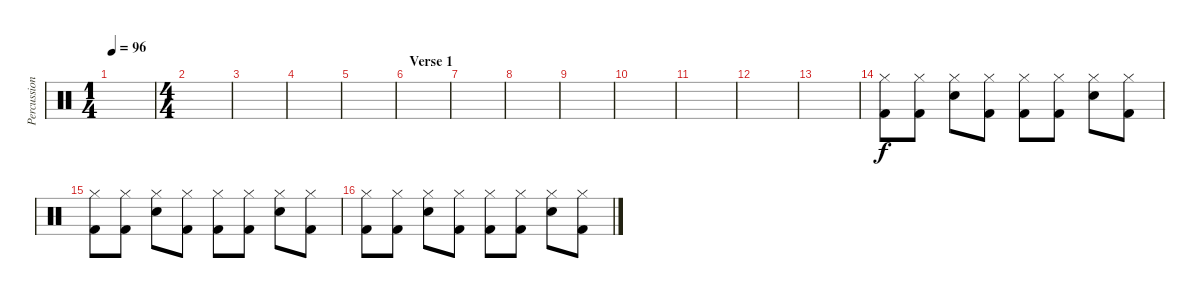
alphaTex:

\track ("Percussion" "Percussion") {instrument percussion}
\staff {score}
\articulation defaults
\ts (1 4)
\tempo 96
\clef neutral
\ks c
|
\ts (4 4)
|
|
|
|
\section ("" "Verse 1")
|
|
|
|
|
|
|
|
("Hi-Hat (closed)" "Kick (hit) 2").8 ("Hi-Hat (closed)" "Kick (hit) 2").8 ("Hi-Hat (closed)" "Electric Snare (hit)").8 ("Hi-Hat (closed)" "Kick (hit) 2").8 ("Hi-Hat (closed)" "Kick (hit) 2").8 ("Hi-Hat (closed)" "Kick (hit) 2").8 ("Hi-Hat (closed)" "Electric Snare (hit)").8 ("Hi-Hat (closed)" "Kick (hit) 2").8 |
("Hi-Hat (closed)" "Kick (hit) 2").8 ("Hi-Hat (closed)" "Kick (hit) 2").8 ("Hi-Hat (closed)" "Electric Snare (hit)").8 ("Hi-Hat (closed)" "Kick (hit) 2").8 ("Hi-Hat (closed)" "Kick (hit) 2").8 ("Hi-Hat (closed)" "Kick (hit) 2").8 ("Hi-Hat (closed)" "Electric Snare (hit)").8 ("Hi-Hat (closed)" "Kick (hit) 2").8 |
("Hi-Hat (closed)" "Kick (hit) 2").8 ("Hi-Hat (closed)" "Kick (hit) 2").8 ("Hi-Hat (closed)" "Electric Snare (hit)").8 ("Hi-Hat (closed)" "Kick (hit) 2").8 ("Hi-Hat (closed)" "Kick (hit) 2").8 ("Hi-Hat (closed)" "Kick (hit) 2").8 ("Hi-Hat (closed)" "Electric Snare (hit)").8 ("Hi-Hat (closed)" "Kick (hit) 2").8
